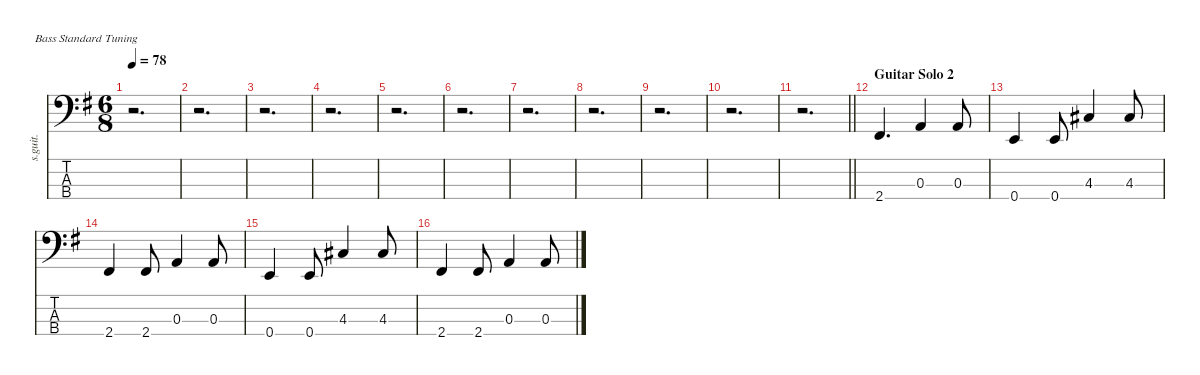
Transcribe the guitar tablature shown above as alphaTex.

\defaultSystemsLayout 4
\hideDynamics
\bracketExtendMode nobrackets
\otherSystemsTrackNameOrientation horizontal
\track ("Cliff Burton (Bass)" "s.guit.") {instrument electricbassfinger}
\staff {score tabs}
\tuning (G2 D2 A1 E1)
\ts (6 8)
\tempo 78
\clef f4
\ks eminor
r.2{d dy f beam Down} |
r.2{d beam Down} |
r.2{d beam Down} |
r.2{d beam Down} |
r.2{d beam Down} |
r.2{d beam Down} |
r.2{d beam Down} |
r.2{d beam Down} |
r.2{d beam Down} |
r.2{d beam Down} |
\barLineRight lightlight
r.2{d beam Down} |
\section ("" "Guitar Solo 2")
2.4{acc #}.4{d beam Up} 0.3{acc forcenatural}.4{beam Up} 0.3{acc forcenatural}.8{beam Up} |
0.4{acc forcenatural}.4{beam Up} 0.4{acc forcenatural}.8{beam Up} 4.3{acc #}.4{beam Up} 4.3{acc #}.8{beam Up} |
2.4{acc #}.4{beam Up} 2.4{acc #}.8{beam Up} 0.3{acc forcenatural}.4{beam Up} 0.3{acc forcenatural}.8{beam Up} |
0.4{acc forcenatural}.4{beam Up} 0.4{acc forcenatural}.8{beam Up} 4.3{acc #}.4{beam Up} 4.3{acc #}.8{beam Up} |
2.4{acc #}.4{beam Up} 2.4{acc #}.8{beam Up} 0.3{acc forcenatural}.4{beam Up} 0.3{acc forcenatural}.8{beam Up}
